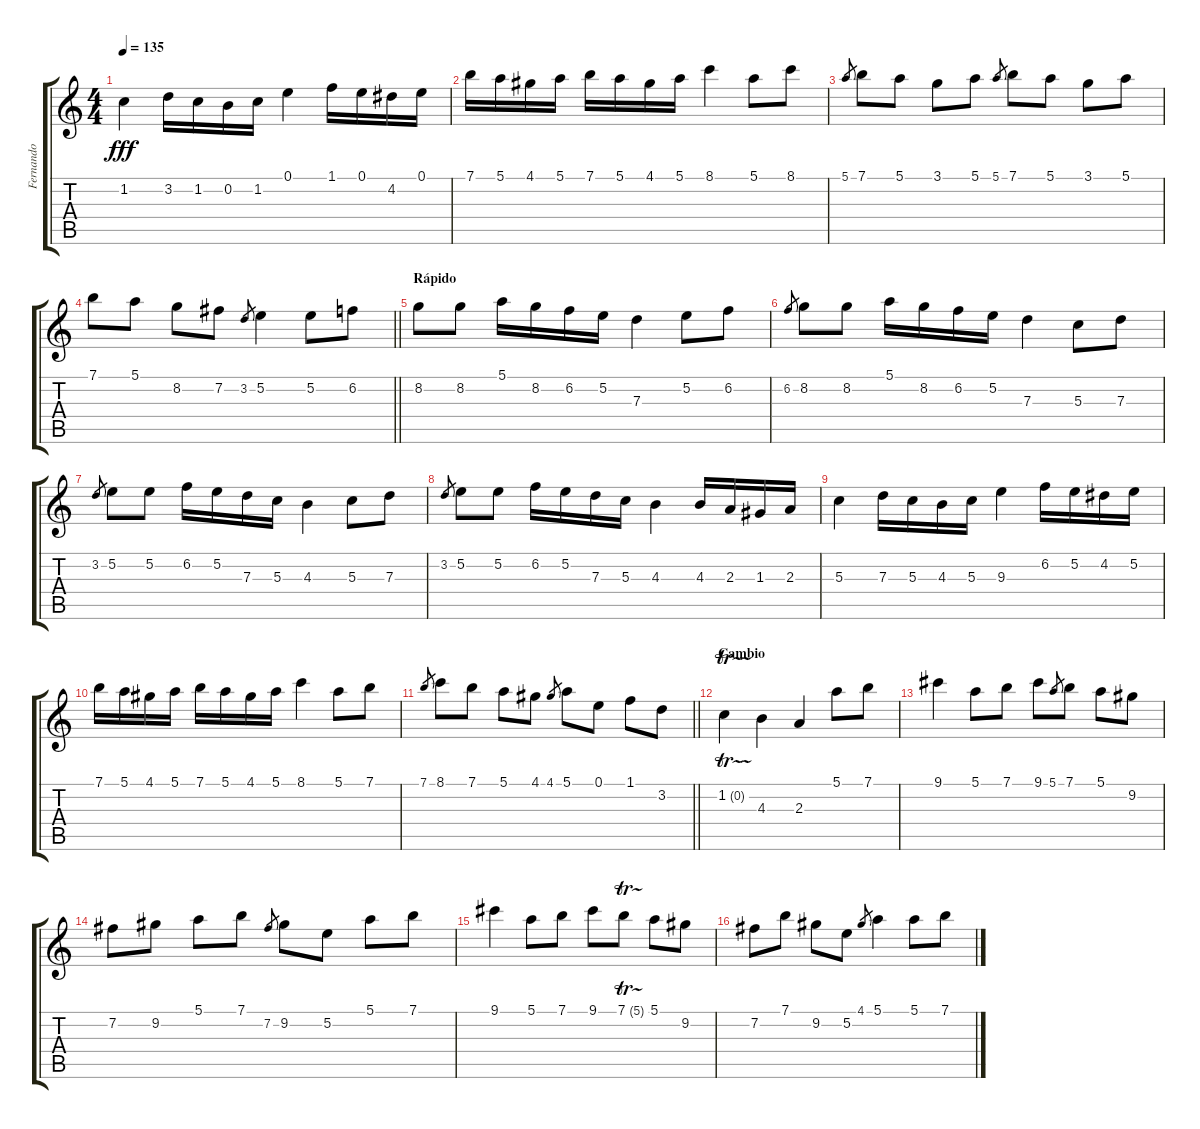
\track ("Fernando" "Fernando") {instrument flute}
\staff {score tabs}
\tuning (E5 B4 G4 D4 A3 E3) {hide}
\ts (4 4)
\tempo 135
\clef g2
\ks c
1.2.4{dy fff} 3.2.16 1.2.16 0.2.16 1.2.16 0.1.4 1.1.16 0.1.16 4.2.16 0.1.16 |
7.1.16 5.1.16 4.1.16 5.1.16 7.1.16 5.1.16 4.1.16 5.1.16 8.1.4 5.1.8 8.1.8 |
5.1.8{gr} 7.1.8 5.1.8 3.1.8 5.1.8 5.1.8{gr} 7.1.8 5.1.8 3.1.8 5.1.8 |
\barLineRight lightlight
7.1.8 5.1.8 8.2.8 7.2.8 3.2.8{gr} 5.2.4 5.2.8 6.2.8 |
\section ("" "Rápido")
8.2.8 8.2.8 5.1.16 8.2.16 6.2.16 5.2.16 7.3.4 5.2.8 6.2.8 |
6.2.8{gr} 8.2.8 8.2.8 5.1.16 8.2.16 6.2.16 5.2.16 7.3.4 5.3.8 7.3.8 |
3.2.8{gr} 5.2.8 5.2.8 6.2.16 5.2.16 7.3.16 5.3.16 4.3.4 5.3.8 7.3.8 |
3.2.8{gr} 5.2.8 5.2.8 6.2.16 5.2.16 7.3.16 5.3.16 4.3.4 4.3.16 2.3.16 1.3.16 2.3.16 |
5.3.4 7.3.16 5.3.16 4.3.16 5.3.16 9.3.4 6.2.16 5.2.16 4.2.16 5.2.16 |
7.1.16 5.1.16 4.1.16 5.1.16 7.1.16 5.1.16 4.1.16 5.1.16 8.1.4 5.1.8 7.1.8 |
\barLineRight lightlight
7.1.8{gr} 8.1.8 7.1.8 5.1.8 4.1.8 4.1.8{gr} 5.1.8 0.1.8 1.1.8 3.2.8 |
\section ("" "Cambio")
1.2{tr (0 32)}.4 4.3.4 2.3.4 5.1.8 7.1.8 |
9.1.4 5.1.8 7.1.8 9.1.8 5.1.8{gr} 7.1.8 5.1.8 9.2.8 |
7.2.8 9.2.8 5.1.8 7.1.8 7.2.8{gr} 9.2.8 5.2.8 5.1.8 7.1.8 |
9.1.4 5.1.8 7.1.8 9.1.8 7.1{tr (5 32)}.8 5.1.8 9.2.8 |
7.2.8 7.1.8 9.2.8 5.2.8 4.1.8{gr} 5.1.4 5.1.8 7.1.8
